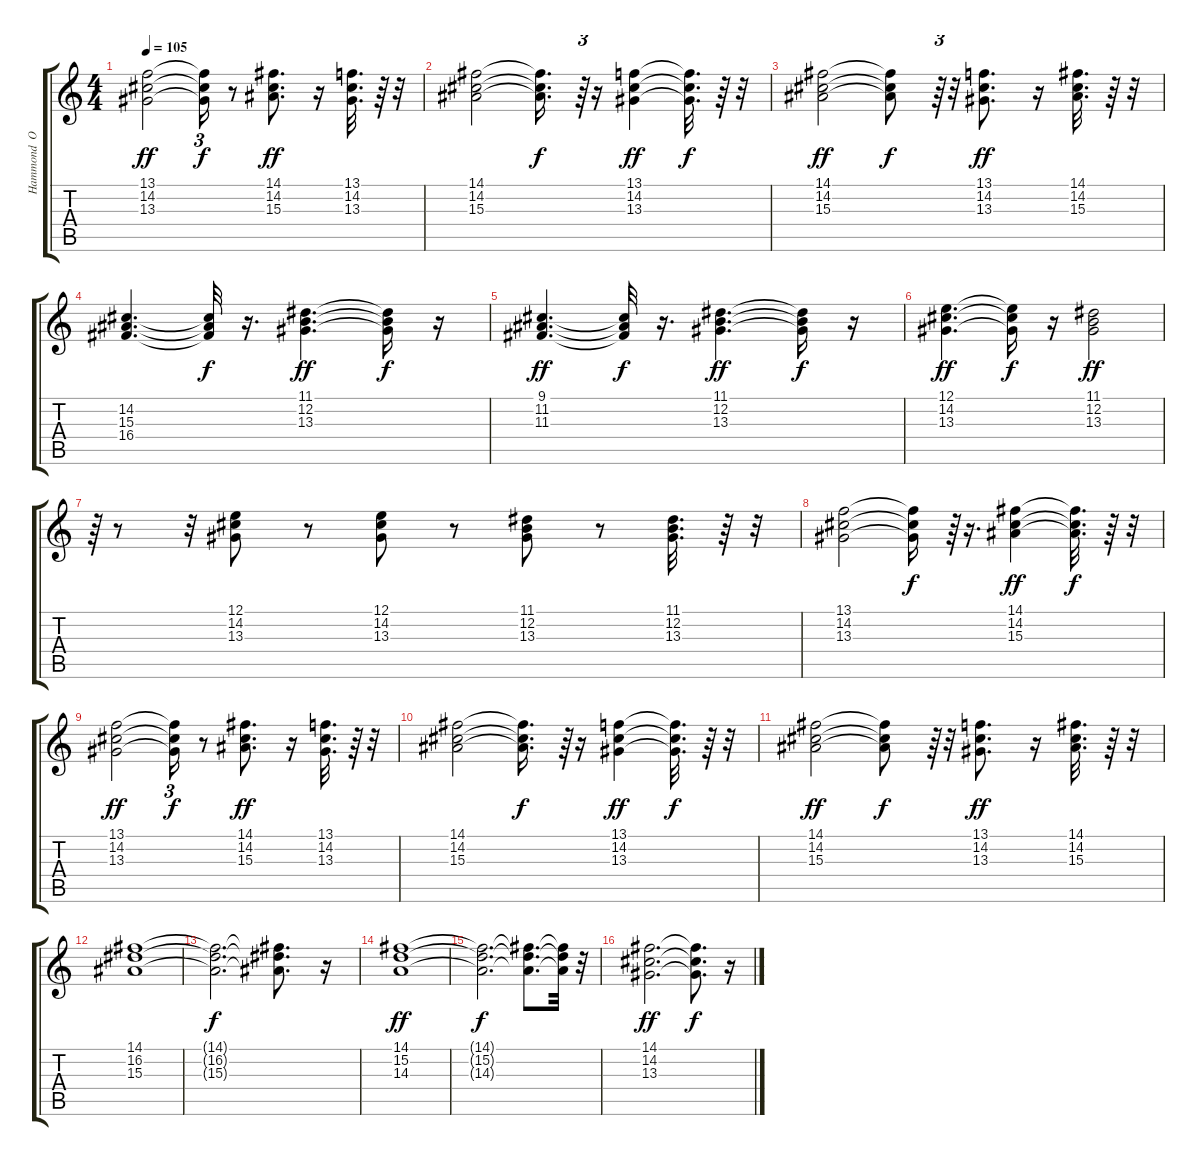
\track ("Hammond  Organ" "Hammond  O") {instrument drawbarorgan}
\staff {score tabs}
\tuning (E4 B3 G3 D3 A2 E2) {hide}
\ts (4 4)
\tempo 105
\clef g2
\ks c
(13.1 14.2 13.3).2{dy ff} (13.1{t} 14.2{t} 13.3{t}).16{tu (3 2) dy f} r.8 (14.1 14.2 15.3).8{d dy ff} r.16 (13.1 14.2 13.3).32{d} r.64 r.32 |
(14.1 14.2 15.3).2 (14.1{t} 14.2{t} 15.3{t}).16{d dy f} r.64{tu (3 2)} r.16 (13.1 14.2 13.3).4{dy ff} (13.1{t} 14.2{t} 13.3{t}).32{d dy f} r.64 r.32 |
(14.1 14.2 15.3).2{dy ff} (14.1{t} 14.2{t} 15.3{t}).8{dy f} r.64{tu (3 2)} r.32 (13.1 14.2 13.3).8{d dy ff} r.16 (14.1 14.2 15.3).32{d} r.64 r.32 |
(14.2 15.3 16.4).4{d volume 6} (14.2{t} 15.3{t} 16.4{t}).32{dy f} r.16{d} (11.1 12.2 13.3).4{d dy ff} (11.1{t} 12.2{t} 13.3{t}).16{dy f} r.16 |
(9.1 11.2 11.3).4{d dy ff} (9.1{t} 11.2{t} 11.3{t}).32{dy f} r.16{d} (11.1 12.2 13.3).4{d dy ff} (11.1{t} 12.2{t} 13.3{t}).16{dy f} r.16 |
(12.1 14.2 13.3).4{d dy ff} (12.1{t} 14.2{t} 13.3{t}).16{dy f} r.16 (11.1 12.2 13.3).2{dy ff} |
r.64{tu (3 2)} r.8 r.32 (12.1 14.2 13.3).8{volume 11} r.8 (12.1 14.2 13.3).8 r.8 (11.1 12.2 13.3).8 r.8 (11.1 12.2 13.3).32{d} r.64 r.32 |
(13.1 14.2 13.3).2 (13.1{t} 14.2{t} 13.3{t}).16{dy f} r.64{tu (3 2)} r.16{d} (14.1 14.2 15.3).4{dy ff} (14.1{t} 14.2{t} 15.3{t}).32{d dy f} r.64 r.32 |
(13.1 14.2 13.3).2{dy ff} (13.1{t} 14.2{t} 13.3{t}).16{tu (3 2) dy f} r.8 (14.1 14.2 15.3).8{d dy ff} r.16 (13.1 14.2 13.3).32{d} r.64 r.32 |
(14.1 14.2 15.3).2 (14.1{t} 14.2{t} 15.3{t}).16{d dy f} r.64{tu (3 2)} r.16 (13.1 14.2 13.3).4{dy ff} (13.1{t} 14.2{t} 13.3{t}).32{d dy f} r.64 r.32 |
(14.1 14.2 15.3).2{dy ff} (14.1{t} 14.2{t} 15.3{t}).8{dy f} r.64{tu (3 2)} r.32 (13.1 14.2 13.3).8{d dy ff} r.16 (14.1 14.2 15.3).32{d} r.64 r.32 |
(14.1 16.2 15.3).1{volume 8} |
(14.1{t} 16.2{t} 15.3{t}).2{d dy f} (14.1{t} 16.2{t} 15.3{t}).8{d} r.16 |
(14.1 15.2 14.3).1{dy ff} |
(14.1{t} 15.2{t} 14.3{t}).2{d dy f} (14.1{t} 15.2{t} 14.3{t}).8{d} (14.1{t} 15.2{t} 14.3{t}).32 r.32 |
(14.1 14.2 13.3).2{d dy ff} (14.1{t} 14.2{t} 13.3{t}).8{d dy f} r.16
